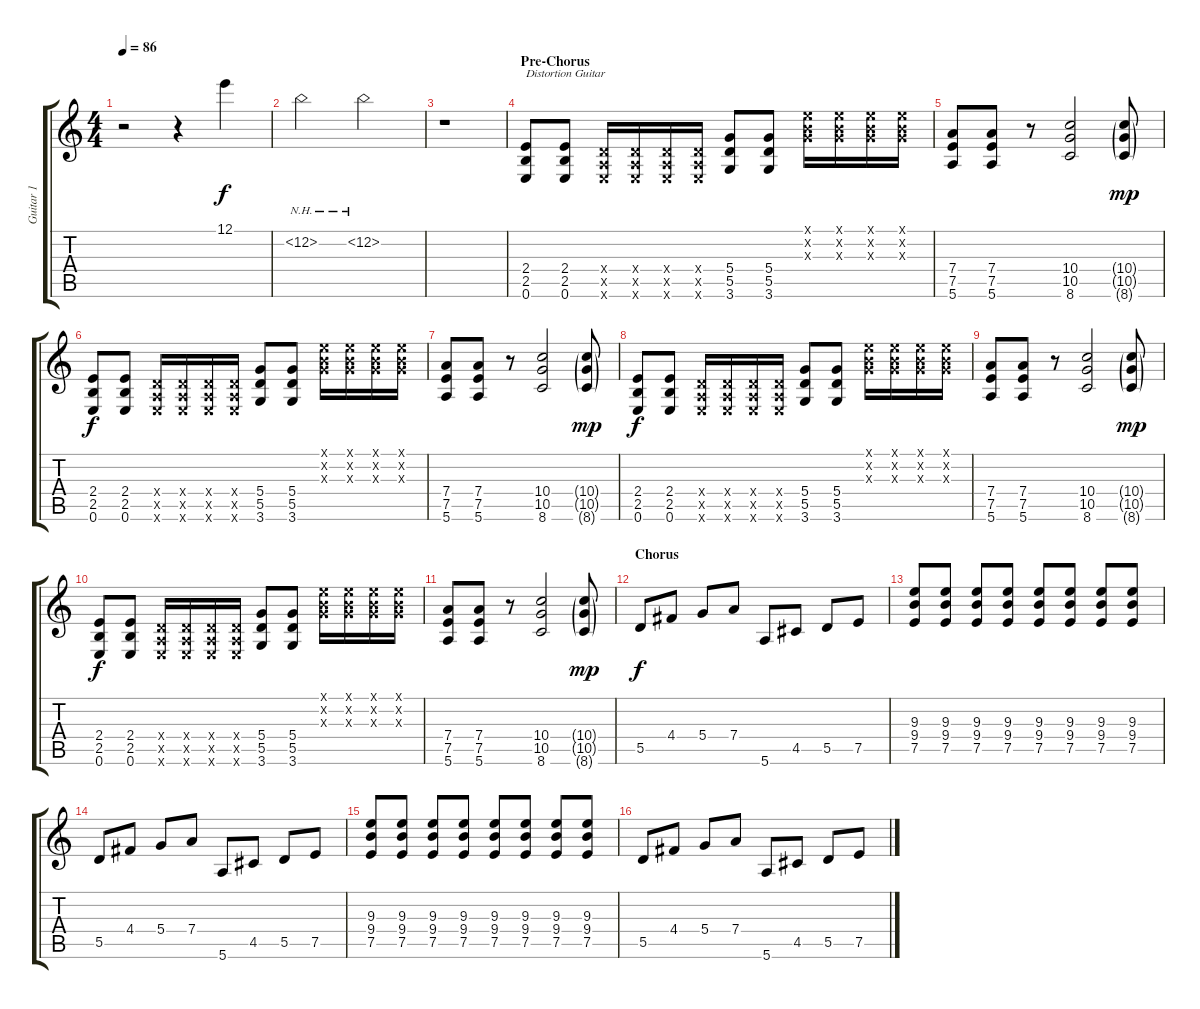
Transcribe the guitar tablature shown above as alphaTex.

\track ("Guitar 1" "Guitar 1") {instrument distortionguitar}
\staff {score tabs}
\tuning (E4 B3 G3 D3 A2 E2) {hide}
\ts (4 4)
\tempo 86
\clef g2
\ks c
r.2{dy f} r.4 12.1.4 |
12.2{nh}.2 12.2{nh}.2 |
r.1 |
\section ("" "Pre-Chorus")
(2.4 2.5 0.6).8{txt "Distortion Guitar" volume 16 instrument distortionguitar} (2.4 2.5 0.6).8 (0.4{x} 0.5{x} 0.6{x}).16 (0.4{x} 0.5{x} 0.6{x}).16 (0.4{x} 0.5{x} 0.6{x}).16 (0.4{x} 0.5{x} 0.6{x}).16 (5.4 5.5 3.6).8 (5.4 5.5 3.6).8 (0.1{x} 0.2{x} 0.3{x}).16 (0.1{x} 0.2{x} 0.3{x}).16 (0.1{x} 0.2{x} 0.3{x}).16 (0.1{x} 0.2{x} 0.3{x}).16 |
(7.4 7.5 5.6).8 (7.4 7.5 5.6).8 r.8 (10.4 10.5 8.6).2 (10.4{g} 10.5{g} 8.6{g}).8{dy mp} |
(2.4 2.5 0.6).8{dy f} (2.4 2.5 0.6).8 (0.4{x} 0.5{x} 0.6{x}).16 (0.4{x} 0.5{x} 0.6{x}).16 (0.4{x} 0.5{x} 0.6{x}).16 (0.4{x} 0.5{x} 0.6{x}).16 (5.4 5.5 3.6).8 (5.4 5.5 3.6).8 (0.1{x} 0.2{x} 0.3{x}).16 (0.1{x} 0.2{x} 0.3{x}).16 (0.1{x} 0.2{x} 0.3{x}).16 (0.1{x} 0.2{x} 0.3{x}).16 |
(7.4 7.5 5.6).8 (7.4 7.5 5.6).8 r.8 (10.4 10.5 8.6).2 (10.4{g} 10.5{g} 8.6{g}).8{dy mp} |
(2.4 2.5 0.6).8{dy f} (2.4 2.5 0.6).8 (0.4{x} 0.5{x} 0.6{x}).16 (0.4{x} 0.5{x} 0.6{x}).16 (0.4{x} 0.5{x} 0.6{x}).16 (0.4{x} 0.5{x} 0.6{x}).16 (5.4 5.5 3.6).8 (5.4 5.5 3.6).8 (0.1{x} 0.2{x} 0.3{x}).16 (0.1{x} 0.2{x} 0.3{x}).16 (0.1{x} 0.2{x} 0.3{x}).16 (0.1{x} 0.2{x} 0.3{x}).16 |
(7.4 7.5 5.6).8 (7.4 7.5 5.6).8 r.8 (10.4 10.5 8.6).2 (10.4{g} 10.5{g} 8.6{g}).8{dy mp} |
(2.4 2.5 0.6).8{dy f} (2.4 2.5 0.6).8 (0.4{x} 0.5{x} 0.6{x}).16 (0.4{x} 0.5{x} 0.6{x}).16 (0.4{x} 0.5{x} 0.6{x}).16 (0.4{x} 0.5{x} 0.6{x}).16 (5.4 5.5 3.6).8 (5.4 5.5 3.6).8 (0.1{x} 0.2{x} 0.3{x}).16 (0.1{x} 0.2{x} 0.3{x}).16 (0.1{x} 0.2{x} 0.3{x}).16 (0.1{x} 0.2{x} 0.3{x}).16 |
(7.4 7.5 5.6).8 (7.4 7.5 5.6).8 r.8 (10.4 10.5 8.6).2 (10.4{g} 10.5{g} 8.6{g}).8{dy mp} |
\section ("" "Chorus")
5.5.8{dy f} 4.4.8 5.4.8 7.4.8 5.6.8 4.5.8 5.5.8 7.5.8 |
(9.3 9.4 7.5).8 (9.3 9.4 7.5).8 (9.3 9.4 7.5).8 (9.3 9.4 7.5).8 (9.3 9.4 7.5).8 (9.3 9.4 7.5).8 (9.3 9.4 7.5).8 (9.3 9.4 7.5).8 |
5.5.8 4.4.8 5.4.8 7.4.8 5.6.8 4.5.8 5.5.8 7.5.8 |
(9.3 9.4 7.5).8 (9.3 9.4 7.5).8 (9.3 9.4 7.5).8 (9.3 9.4 7.5).8 (9.3 9.4 7.5).8 (9.3 9.4 7.5).8 (9.3 9.4 7.5).8 (9.3 9.4 7.5).8 |
5.5.8 4.4.8 5.4.8 7.4.8 5.6.8 4.5.8 5.5.8 7.5.8
